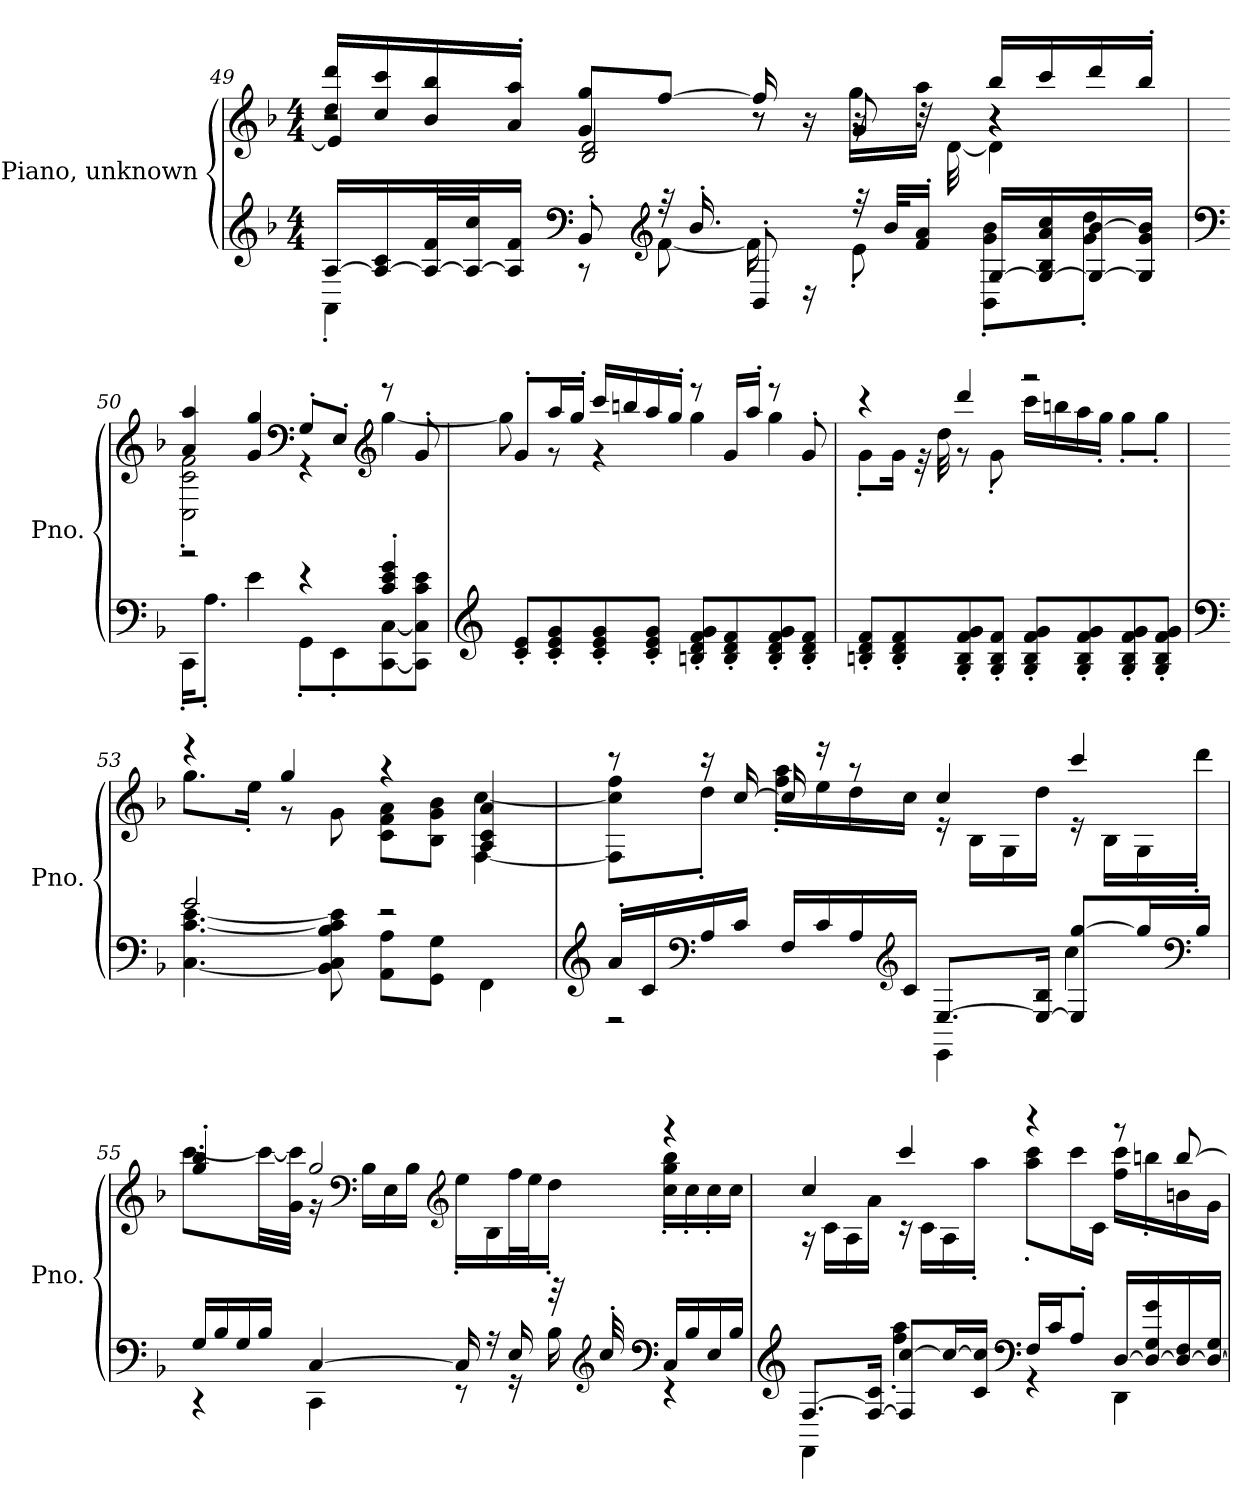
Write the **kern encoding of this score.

**kern	**kern
*part1	*part1
*staff2	*staff1
*I"Piano, unknown	*
*I'Pno.	*
!!LO:LB:g=z
*clefG2	*clefG2
*k[b-]	*k[b-]
*M4/4	*M4/4
=49	=49
*^	*^
*	*	*	*^
*	*	*	*	*^
[16A/LL	4AA'\	16dd/ 16ddd/LL	2r	4e/]	2r
16A/_ 16c/	.	16cc/ 16ccc/	.	.	.
32A/_ 32f/L	.	16b-/ 16bb-/	.	.	.
32A/_ 32cc/J	.	.	.	.	.
16A/] 16f/JJ	.	16a/' 16aa/'JJ	.	.	.
*clefF4	*	*	*	*	*
8BB-'/	8r	8g/ 8gg/L	.	2B-/ 2d/	.
*clefG2	*	*	*	*	*
32r	[8f\	[8ff/J	.	.	.
16.b-'/	.	.	.	.	.
8BB-'/	16f\]	16ff/]	8r	.	8r
.	16r	16r	.	.	.
32r	8e'\	8g/	16gg\LL	.	16r
32b-/KLL	.	.	.	.	.
16f/' 16a/'JJ	.	.	16aa\JJ	.	32r
.	.	.	.	.	[32d\
[16G/LL	8BB-\' 8g\' 8b-\'L	16bb-/LL	4r	4r	4d\]
16G/_ 16B-/ 16a/ 16cc/	.	16ccc/	.	.	.
16G/_ [16b-/	8g\' 8dd\'J	16ddd/	.	.	.
16G/] 16g/ 16b-/]JJ	.	16bb-'/JJ	.	.	.
*	*	*v	*v	*v	*v
=50	=50	=50
*clefF4	*	*
*	*	*^
2r	16CC'\KL	4a/ 4aa/	2C\' 2c\' 2f\'
.	8.A'\J	.	.
.	4e\	4g/ 4gg/	.
*	*	*clefF4	*
4r	8GG'\L	8G'/L	4r
.	8EE'\	8E'/J	.
*	*	*clefG2	*
4c/' 4e/' 4g/'	[8CC\ [8C\	8r	[4gg\
.	8CC\] 8C\] 8c\ 8e\J	8g'/	.
*v	*v	*	*
!!LO:LB:g=z	!!
=51	=51	=51
*clefG2	*	*
8c/' 8e/'L	8g'/L	8gg\]
8c/' 8e/' 8g/'	16aa/L	8r
.	16gg'/JJ	.
8c/' 8e/' 8g/'	16ccc/LL	4r
.	16bbn/	.
8c/' 8e/' 8g/'J	16aa/	.
.	16gg'/JJ	.
8Bn/' 8d/' 8f/' 8g/'L	8r	4gg\
8B/' 8d/' 8f/'	16g/LL	.
.	16aa'/JJ	.
8B/' 8d/' 8f/' 8g/'	8r	4gg\
8B/' 8d/' 8f/'J	8g'/	.
=52	=52	=52
8Bn/' 8d/' 8f/'L	4r	8g'\L
8B/' 8d/' 8f/'	.	16g\Jk
.	.	32r
.	.	32dd\
8G/' 8B/' 8f/' 8g/'	4ddd/	8r
8G/' 8B/' 8f/'J	.	8g'\
8G/' 8B/' 8f/' 8g/'L	2r	16ccc\LL
.	.	16bbn\
8G/' 8B/' 8f/' 8g/'	.	16aa\
.	.	16gg'\JJ
8G/' 8B/' 8f/' 8g/'	.	8gg'\L
8G/' 8B/' 8f/' 8g/'J	.	8gg'\J
=53	=53	=53
*clefF4	*	*
*^	*	*
2g/	[4.C\ [4.c\ [4.e\	4r	8.gg\L
.	.	.	16ee'\Jk
.	.	4gg/	8r
.	8BB-\ 8C\] 8B-\ 8c\] 8e\]	.	8g\
2r	8AA\ 8A\L	4r	8c\ 8f\ 8a\L
.	8GG\ 8G\J	.	8B-\ 8g\ 8b-\J
.	4FF\	4A/ 4c/ 4a/	[4F\ [4cc\
!!LO:LB:g=z	!!
=54	=54	=54	=54
*clefG2	*	*	*
16a'/LL	2r	8r	8F\] 8cc\] 8ff\L
16c/	.	.	.
*clefF4	*	*	*
16A/	.	16r	8dd'\J
16c/JJ	.	[16cc/	.
16F/LL	.	16cc/]	16ff\' 16aa\'LL
16c/	.	16r	16ee\
16A/	.	8r	16dd\
*clefG2	*	*	*
16c/JJ	.	.	16cc\JJ
[8.E/L	4EE\	4cc/	16r
.	.	.	16B-\LL
.	.	.	16G\
16E/_ 16B-/Jk	.	.	16dd\JJ
8E/] [8gg/L	4cc\	4ccc/	16r
.	.	.	16B-\LL
16gg/L]	.	.	16G\
*clefF4	*	*	*
16B-/JJ	.	.	16ddd'\JJ
!!LO:LB:g=z	!!
=55	=55	=55	=55
16G/LL	4r	4gg/' 4bb-/'	[8.ccc\L
16B-/	.	.	.
16G/	.	.	.
16B-/JJ	.	.	32ccc\LL_
.	.	.	32g\ 32ccc\]JJJ
[4C/	4CC\	2gg/	16r
*	*	*clefF4	*
.	.	.	16B-\LL
.	.	.	16E\
.	.	.	16B-\JJ
*	*	*clefG2	*
16C/]	8r	.	16ee'\LL
16r	.	.	16B-\
16E/	16r	.	32ff\L
.	.	.	32ee\J
32r	16B-\	.	16dd'\JJ
*clefG2	*	*	*
32cc'/	.	.	.
*clefF4	*	*	*
16C/LL	4r	4r	16cc\' 16gg\' 16bb-\'LL
16B-/	.	.	16cc'\
16E/	.	.	16cc'\
16B-/JJ	.	.	16cc\JJ
!!LO:LB:g=z	!!
=56	=56	=56	=56
*clefG2	*	*	*
[8.F/L	4FF\	4cc/	16r
.	.	.	16c\LL
.	.	.	16A\
16F/_ 16c/Jk	.	.	16a\JJ
8F/] [8cc/L	4ff\' 4aa\'	4ccc/	16r
.	.	.	16c\LL
16cc/L_	.	.	16A\
16c/ 16cc/]JJ	.	.	16aa'\JJ
*clefF4	*	*	*
16F/LL	4r	4r	8aa\' 8ccc\'L
16c/J	.	.	.
8A'/J	.	.	16ccc\L
.	.	.	16c\JJ
[16D/LL	4DD\	8r	16ff\ 16ccc\LL
16D/_ 16G/ 16g/	.	.	16bbn'\
16D/_ 16F/	.	[8bb/	16bn\
16D/_ 16G/JJ	.	.	16g\JJ
*v	*v	*	*
*	*v	*v
=	=
*-	*-
